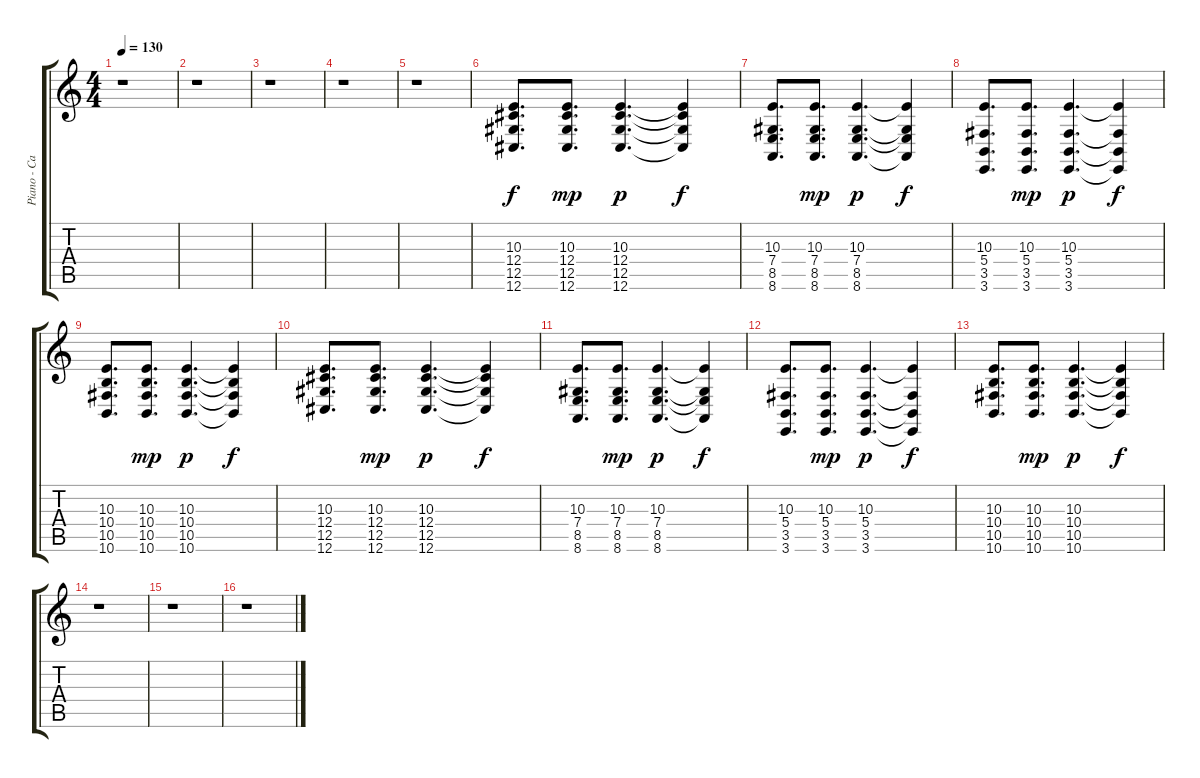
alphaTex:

\track ("Piano - Caled Shomo" "Piano - Ca") {instrument acousticgrandpiano}
\staff {score tabs}
\tuning (Eb4 Bb3 Gb3 Db3 Ab2 Db2) {hide}
\ts (4 4)
\tempo 130
\clef g2
\ks c
r.1{dy f} |
r.1 |
r.1 |
r.1 |
r.1 |
(10.3 12.4 12.5 12.6).8{d} (10.3 12.4 12.5 12.6).8{d dy mp} (10.3 12.4 12.5 12.6).4{d dy p} (10.3{t} 12.4{t} 12.5{t} 12.6{t}).4{dy f} |
(10.3 7.4 8.5 8.6).8{d} (10.3 7.4 8.5 8.6).8{d dy mp} (10.3 7.4 8.5 8.6).4{d dy p} (10.3{t} 7.4{t} 8.5{t} 8.6{t}).4{dy f} |
(10.3 5.4 3.5 3.6).8{d} (10.3 5.4 3.5 3.6).8{d dy mp} (10.3 5.4 3.5 3.6).4{d dy p} (10.3{t} 5.4{t} 3.5{t} 3.6{t}).4{dy f} |
(10.3 10.4 10.5 10.6).8{d} (10.3 10.4 10.5 10.6).8{d dy mp} (10.3 10.4 10.5 10.6).4{d dy p} (10.3{t} 10.4{t} 10.5{t} 10.6{t}).4{dy f} |
(10.3 12.4 12.5 12.6).8{d} (10.3 12.4 12.5 12.6).8{d dy mp} (10.3 12.4 12.5 12.6).4{d dy p} (10.3{t} 12.4{t} 12.5{t} 12.6{t}).4{dy f} |
(10.3 7.4 8.5 8.6).8{d} (10.3 7.4 8.5 8.6).8{d dy mp} (10.3 7.4 8.5 8.6).4{d dy p} (10.3{t} 7.4{t} 8.5{t} 8.6{t}).4{dy f} |
(10.3 5.4 3.5 3.6).8{d} (10.3 5.4 3.5 3.6).8{d dy mp} (10.3 5.4 3.5 3.6).4{d dy p} (10.3{t} 5.4{t} 3.5{t} 3.6{t}).4{dy f} |
(10.3 10.4 10.5 10.6).8{d} (10.3 10.4 10.5 10.6).8{d dy mp} (10.3 10.4 10.5 10.6).4{d dy p} (10.3{t} 10.4{t} 10.5{t} 10.6{t}).4{dy f} |
r.1 |
r.1 |
r.1
